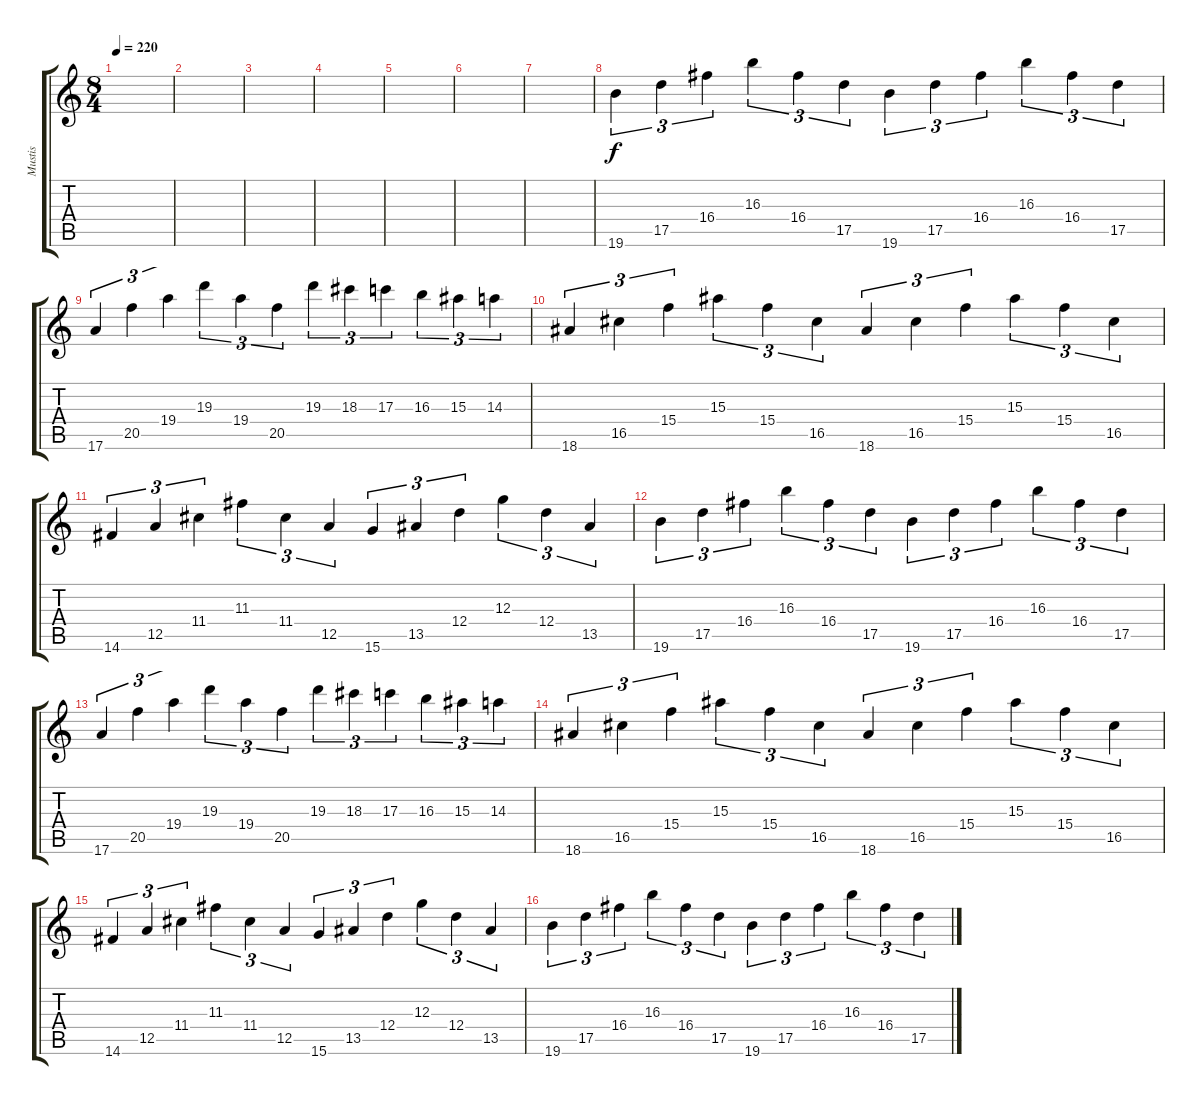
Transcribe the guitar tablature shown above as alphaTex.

\track ("Mustis" "Mustis") {instrument acousticgrandpiano}
\staff {score tabs}
\tuning (E5 B4 G4 D4 A3 E3) {hide}
\ts (8 4)
\tempo 220
\clef g2
\ks c
|
|
|
|
|
|
|
19.6.4{tu (3 2)} 17.5.4{tu (3 2)} 16.4.4{tu (3 2)} 16.3.4{tu (3 2)} 16.4.4{tu (3 2)} 17.5.4{tu (3 2)} 19.6.4{tu (3 2)} 17.5.4{tu (3 2)} 16.4.4{tu (3 2)} 16.3.4{tu (3 2)} 16.4.4{tu (3 2)} 17.5.4{tu (3 2)} |
17.6.4{tu (3 2)} 20.5.4{tu (3 2)} 19.4.4{tu (3 2)} 19.3.4{tu (3 2)} 19.4.4{tu (3 2)} 20.5.4{tu (3 2)} 19.3.4{tu (3 2)} 18.3.4{tu (3 2)} 17.3.4{tu (3 2)} 16.3.4{tu (3 2)} 15.3.4{tu (3 2)} 14.3.4{tu (3 2)} |
18.6.4{tu (3 2)} 16.5.4{tu (3 2)} 15.4.4{tu (3 2)} 15.3.4{tu (3 2)} 15.4.4{tu (3 2)} 16.5.4{tu (3 2)} 18.6.4{tu (3 2)} 16.5.4{tu (3 2)} 15.4.4{tu (3 2)} 15.3.4{tu (3 2)} 15.4.4{tu (3 2)} 16.5.4{tu (3 2)} |
14.6.4{tu (3 2)} 12.5.4{tu (3 2)} 11.4.4{tu (3 2)} 11.3.4{tu (3 2)} 11.4.4{tu (3 2)} 12.5.4{tu (3 2)} 15.6.4{tu (3 2)} 13.5.4{tu (3 2)} 12.4.4{tu (3 2)} 12.3.4{tu (3 2)} 12.4.4{tu (3 2)} 13.5.4{tu (3 2)} |
19.6.4{tu (3 2)} 17.5.4{tu (3 2)} 16.4.4{tu (3 2)} 16.3.4{tu (3 2)} 16.4.4{tu (3 2)} 17.5.4{tu (3 2)} 19.6.4{tu (3 2)} 17.5.4{tu (3 2)} 16.4.4{tu (3 2)} 16.3.4{tu (3 2)} 16.4.4{tu (3 2)} 17.5.4{tu (3 2)} |
17.6.4{tu (3 2)} 20.5.4{tu (3 2)} 19.4.4{tu (3 2)} 19.3.4{tu (3 2)} 19.4.4{tu (3 2)} 20.5.4{tu (3 2)} 19.3.4{tu (3 2)} 18.3.4{tu (3 2)} 17.3.4{tu (3 2)} 16.3.4{tu (3 2)} 15.3.4{tu (3 2)} 14.3.4{tu (3 2)} |
18.6.4{tu (3 2)} 16.5.4{tu (3 2)} 15.4.4{tu (3 2)} 15.3.4{tu (3 2)} 15.4.4{tu (3 2)} 16.5.4{tu (3 2)} 18.6.4{tu (3 2)} 16.5.4{tu (3 2)} 15.4.4{tu (3 2)} 15.3.4{tu (3 2)} 15.4.4{tu (3 2)} 16.5.4{tu (3 2)} |
14.6.4{tu (3 2)} 12.5.4{tu (3 2)} 11.4.4{tu (3 2)} 11.3.4{tu (3 2)} 11.4.4{tu (3 2)} 12.5.4{tu (3 2)} 15.6.4{tu (3 2)} 13.5.4{tu (3 2)} 12.4.4{tu (3 2)} 12.3.4{tu (3 2)} 12.4.4{tu (3 2)} 13.5.4{tu (3 2)} |
19.6.4{tu (3 2)} 17.5.4{tu (3 2)} 16.4.4{tu (3 2)} 16.3.4{tu (3 2)} 16.4.4{tu (3 2)} 17.5.4{tu (3 2)} 19.6.4{tu (3 2)} 17.5.4{tu (3 2)} 16.4.4{tu (3 2)} 16.3.4{tu (3 2)} 16.4.4{tu (3 2)} 17.5.4{tu (3 2)}
